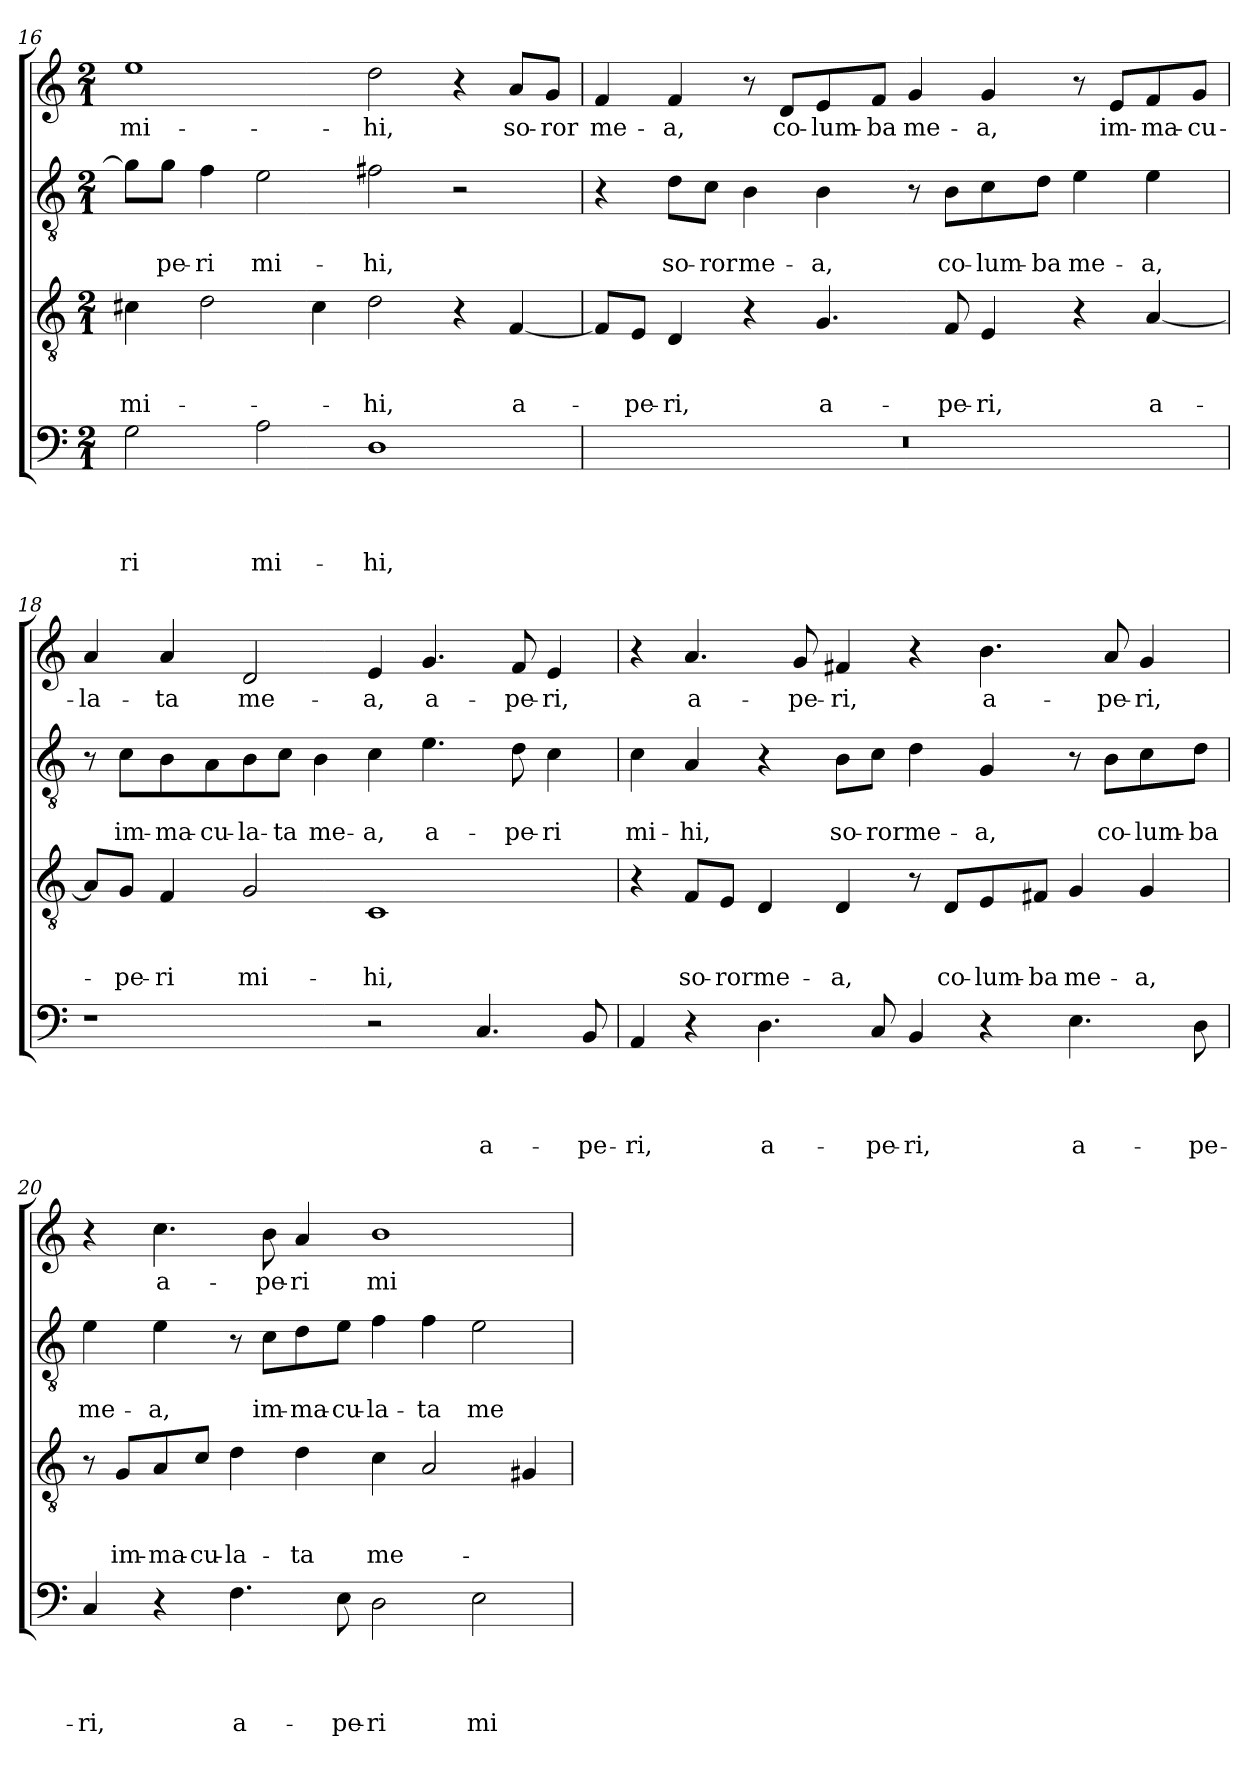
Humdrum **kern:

**kern	**text	**text	**text	**text	**kern	**text	**text	**text	**kern	**text	**text	**kern	**text
*part4	*part4	*part4	*part4	*part4	*part3	*part3	*part3	*part3	*part2	*part2	*part2	*part1	*part1
*staff4	*staff4	*staff4	*staff4	*staff4	*staff3	*staff3	*staff3	*staff3	*staff2	*staff2	*staff2	*staff1	*staff1
*clefF4	*	*	*	*	*clefGv2	*	*	*	*clefGv2	*	*	*clefG2	*
*k[]	*	*	*	*	*k[]	*	*	*	*k[]	*	*	*k[]	*
*C:	*	*	*	*	*C:	*	*	*	*C:	*	*	*C:	*
*M2/1	*	*	*	*	*M2/1	*	*	*	*M2/1	*	*	*M2/1	*
=16	=16	=16	=16	=16	=16	=16	=16	=16	=16	=16	=16	=16	=16
!	!	!	!	!LO:LY:b	!	!	!	!LO:LY:b	!	!	!	!	!LO:LY:b
2G\	.	.	.	-ri	4c#X\	.	.	mi-	8g\L]	.	.	1ee	mi-
!	!	!	!	!	!	!	!	!	!	!	!LO:LY:b	!	!
.	.	.	.	.	.	.	.	.	8g\J	.	-pe-	.	.
!	!	!	!	!	!	!	!	!	!	!	!LO:LY:b	!	!
.	.	.	.	.	2d\	.	.	.	4f\	.	-ri	.	.
!	!	!	!	!LO:LY:b	!	!	!	!	!	!	!LO:LY:b	!	!
2A\	.	.	.	mi-	.	.	.	.	2e\	.	mi-	.	.
.	.	.	.	.	4c#\	.	.	.	.	.	.	.	.
!	!	!	!	!LO:LY:b	!	!	!	!LO:LY:b	!	!	!LO:LY:b	!	!LO:LY:b
1D	.	.	.	-hi,	2d\	.	.	-hi,	2f#X\	.	-hi,	2dd\	-hi,
.	.	.	.	.	4r	.	.	.	2r	.	.	4r	.
!	!	!	!	!	!	!	!	!LO:LY:b	!	!	!	!	!LO:LY:b
.	.	.	.	.	[4F/	.	.	a-	.	.	.	8a/L	so-
!	!	!	!	!	!	!	!	!	!	!	!	!	!LO:LY:b
.	.	.	.	.	.	.	.	.	.	.	.	8g/J	-ror
!!LO:LB:g=z
=17	=17	=17	=17	=17	=17	=17	=17	=17	=17	=17	=17	=17	=17
!	!	!	!	!	!	!	!	!	!	!	!	!	!LO:LY:b
0r	.	.	.	.	8F/L]	.	.	.	4r	.	.	4f/	me-
!	!	!	!	!	!	!	!	!LO:LY:b	!	!	!	!	!
.	.	.	.	.	8E/J	.	.	-pe-	.	.	.	.	.
!	!	!	!	!	!	!	!	!LO:LY:b	!	!	!LO:LY:b	!	!LO:LY:b
.	.	.	.	.	4D/	.	.	-ri,	8d\L	.	so-	4f/	-a,
!	!	!	!	!	!	!	!	!	!	!	!LO:LY:b	!	!
.	.	.	.	.	.	.	.	.	8c\J	.	-ror	.	.
!	!	!	!	!	!	!	!	!	!	!	!LO:LY:b	!	!
.	.	.	.	.	4r	.	.	.	4B\	.	me-	8r	.
!	!	!	!	!	!	!	!	!	!	!	!	!	!LO:LY:b
.	.	.	.	.	.	.	.	.	.	.	.	8d/L	co-
!	!	!	!	!	!	!	!	!LO:LY:b	!	!	!LO:LY:b	!	!LO:LY:b
.	.	.	.	.	4.G/	.	.	a-	4B\	.	-a,	8e/	-lum-
!	!	!	!	!	!	!	!	!	!	!	!	!	!LO:LY:b
.	.	.	.	.	.	.	.	.	.	.	.	8f/J	-ba
!	!	!	!	!	!	!	!	!	!	!	!	!	!LO:LY:b
.	.	.	.	.	.	.	.	.	8r	.	.	4g/	me-
!	!	!	!	!	!	!	!	!LO:LY:b	!	!	!LO:LY:b	!	!
.	.	.	.	.	8F/	.	.	-pe-	8B\L	.	co-	.	.
!	!	!	!	!	!	!	!	!LO:LY:b	!	!	!LO:LY:b	!	!LO:LY:b
.	.	.	.	.	4E/	.	.	-ri,	8c\	.	-lum-	4g/	-a,
!	!	!	!	!	!	!	!	!	!	!	!LO:LY:b	!	!
.	.	.	.	.	.	.	.	.	8d\J	.	-ba	.	.
!	!	!	!	!	!	!	!	!	!	!	!LO:LY:b	!	!
.	.	.	.	.	4r	.	.	.	4e\	.	me-	8r	.
!	!	!	!	!	!	!	!	!	!	!	!	!	!LO:LY:b
.	.	.	.	.	.	.	.	.	.	.	.	8e/L	im-
!	!	!	!	!	!	!	!	!LO:LY:b	!	!	!LO:LY:b	!	!LO:LY:b
.	.	.	.	.	[4A/	.	.	a-	4e\	.	-a,	8f/	-ma-
!	!	!	!	!	!	!	!	!	!	!	!	!	!LO:LY:b
.	.	.	.	.	.	.	.	.	.	.	.	8g/J	-cu-
=18	=18	=18	=18	=18	=18	=18	=18	=18	=18	=18	=18	=18	=18
!	!	!	!	!	!	!	!	!	!	!	!	!	!LO:LY:b
1r	.	.	.	.	8A/L]	.	.	.	8r	.	.	4a/	-la-
!	!	!	!	!	!	!	!	!LO:LY:b	!	!	!LO:LY:b	!	!
.	.	.	.	.	8G/J	.	.	-pe-	8c\L	.	im-	.	.
!	!	!	!	!	!	!	!	!LO:LY:b	!	!	!LO:LY:b	!	!LO:LY:b
.	.	.	.	.	4F/	.	.	-ri	8B\	.	-ma-	4a/	-ta
!	!	!	!	!	!	!	!	!	!	!	!LO:LY:b	!	!
.	.	.	.	.	.	.	.	.	8A\	.	-cu-	.	.
!	!	!	!	!	!	!	!	!LO:LY:b	!	!	!LO:LY:b	!	!LO:LY:b
.	.	.	.	.	2G/	.	.	mi-	8B\	.	-la-	2d/	me-
!	!	!	!	!	!	!	!	!	!	!	!LO:LY:b	!	!
.	.	.	.	.	.	.	.	.	8c\J	.	-ta	.	.
!	!	!	!	!	!	!	!	!	!	!	!LO:LY:b	!	!
.	.	.	.	.	.	.	.	.	4B\	.	me-	.	.
!	!	!	!	!	!	!	!	!LO:LY:b	!	!	!LO:LY:b	!	!LO:LY:b
2r	.	.	.	.	1C	.	.	-hi,	4c\	.	-a,	4e/	-a,
!	!	!	!	!	!	!	!	!	!	!	!LO:LY:b	!	!LO:LY:b
.	.	.	.	.	.	.	.	.	4.e\	.	a-	4.g/	a-
!	!	!	!	!LO:LY:b	!	!	!	!	!	!	!	!	!
4.C/	.	.	.	a-	.	.	.	.	.	.	.	.	.
!	!	!	!	!	!	!	!	!	!	!	!LO:LY:b	!	!LO:LY:b
.	.	.	.	.	.	.	.	.	8d\	.	-pe-	8f/	-pe-
!	!	!	!	!	!	!	!	!	!	!	!LO:LY:b	!	!LO:LY:b
.	.	.	.	.	.	.	.	.	4c\	.	-ri	4e/	-ri,
!	!	!	!	!LO:LY:b	!	!	!	!	!	!	!	!	!
8BB/	.	.	.	-pe-	.	.	.	.	.	.	.	.	.
=19	=19	=19	=19	=19	=19	=19	=19	=19	=19	=19	=19	=19	=19
!	!	!	!	!LO:LY:b	!	!	!	!	!	!	!LO:LY:b	!	!
4AA/	.	.	.	-ri,	4r	.	.	.	4c\	.	mi-	4r	.
!	!	!	!	!	!	!	!	!LO:LY:b	!	!	!LO:LY:b	!	!LO:LY:b
4r	.	.	.	.	8F/L	.	.	so-	4A/	.	-hi,	4.a/	a-
!	!	!	!	!	!	!	!	!LO:LY:b	!	!	!	!	!
.	.	.	.	.	8E/J	.	.	-ror	.	.	.	.	.
!	!	!	!	!LO:LY:b	!	!	!	!LO:LY:b	!	!	!	!	!
4.D\	.	.	.	a-	4D/	.	.	me-	4r	.	.	.	.
!	!	!	!	!	!	!	!	!	!	!	!	!	!LO:LY:b
.	.	.	.	.	.	.	.	.	.	.	.	8g/	-pe-
!	!	!	!	!	!	!	!	!LO:LY:b	!	!	!LO:LY:b	!	!LO:LY:b
.	.	.	.	.	4D/	.	.	-a,	8B\L	.	so-	4f#X/	-ri,
!	!	!	!	!LO:LY:b	!	!	!	!	!	!	!LO:LY:b	!	!
8C/	.	.	.	-pe-	.	.	.	.	8c\J	.	-ror	.	.
!	!	!	!	!LO:LY:b	!	!	!	!	!	!	!LO:LY:b	!	!
4BB/	.	.	.	-ri,	8r	.	.	.	4d\	.	me-	4r	.
!	!	!	!	!	!	!	!	!LO:LY:b	!	!	!	!	!
.	.	.	.	.	8D/L	.	.	co-	.	.	.	.	.
!	!	!	!	!	!	!	!	!LO:LY:b	!	!	!LO:LY:b	!	!LO:LY:b
4r	.	.	.	.	8E/	.	.	-lum-	4G/	.	-a,	4.b\	a-
!	!	!	!	!	!	!	!	!LO:LY:b	!	!	!	!	!
.	.	.	.	.	8F#X/J	.	.	-ba	.	.	.	.	.
!	!	!	!	!LO:LY:b	!	!	!	!LO:LY:b	!	!	!	!	!
4.E\	.	.	.	a-	4G/	.	.	me-	8r	.	.	.	.
!	!	!	!	!	!	!	!	!	!	!	!LO:LY:b	!	!LO:LY:b
.	.	.	.	.	.	.	.	.	8B\L	.	co-	8a/	-pe-
!	!	!	!	!	!	!	!	!LO:LY:b	!	!	!LO:LY:b	!	!LO:LY:b
.	.	.	.	.	4G/	.	.	-a,	8c\	.	-lum-	4g/	-ri,
!	!	!	!	!LO:LY:b	!	!	!	!	!	!	!LO:LY:b	!	!
8D\	.	.	.	-pe-	.	.	.	.	8d\J	.	-ba	.	.
!!LO:LB:g=z
=20	=20	=20	=20	=20	=20	=20	=20	=20	=20	=20	=20	=20	=20
!	!	!	!	!LO:LY:b	!	!	!	!	!	!	!LO:LY:b	!	!
4C/	.	.	.	-ri,	8r	.	.	.	4e\	.	me-	4r	.
!	!	!	!	!	!	!	!	!LO:LY:b	!	!	!	!	!
.	.	.	.	.	8G/L	.	.	im-	.	.	.	.	.
!	!	!	!	!	!	!	!	!LO:LY:b	!	!	!LO:LY:b	!	!LO:LY:b
4r	.	.	.	.	8A/	.	.	-ma-	4e\	.	-a,	4.cc\	a-
!	!	!	!	!	!	!	!	!LO:LY:b	!	!	!	!	!
.	.	.	.	.	8c/J	.	.	-cu-	.	.	.	.	.
!	!	!	!	!LO:LY:b	!	!	!	!LO:LY:b	!	!	!	!	!
4.F\	.	.	.	a-	4d\	.	.	-la-	8r	.	.	.	.
!	!	!	!	!	!	!	!	!	!	!	!LO:LY:b	!	!LO:LY:b
.	.	.	.	.	.	.	.	.	8c\L	.	im-	8b\	-pe-
!	!	!	!	!	!	!	!	!LO:LY:b	!	!	!LO:LY:b	!	!LO:LY:b
.	.	.	.	.	4d\	.	.	-ta	8d\	.	-ma-	4a/	-ri
!	!	!	!	!LO:LY:b	!	!	!	!	!	!	!LO:LY:b	!	!
8E\	.	.	.	-pe-	.	.	.	.	8e\J	.	-cu-	.	.
!	!	!	!	!LO:LY:b	!	!	!	!LO:LY:b	!	!	!LO:LY:b	!	!LO:LY:b
2D\	.	.	.	-ri	4c\	.	.	me-	4f\	.	-la-	1b	mi-
!	!	!	!	!	!	!	!	!	!	!	!LO:LY:b	!	!
.	.	.	.	.	2A/	.	.	.	4f\	.	-ta	.	.
!	!	!	!	!LO:LY:b	!	!	!	!	!	!	!LO:LY:b	!	!
2E\	.	.	.	mi-	.	.	.	.	2e\	.	me-	.	.
.	.	.	.	.	4G#X/	.	.	.	.	.	.	.	.
=	=	=	=	=	=	=	=	=	=	=	=	=	=
*-	*-	*-	*-	*-	*-	*-	*-	*-	*-	*-	*-	*-	*-
